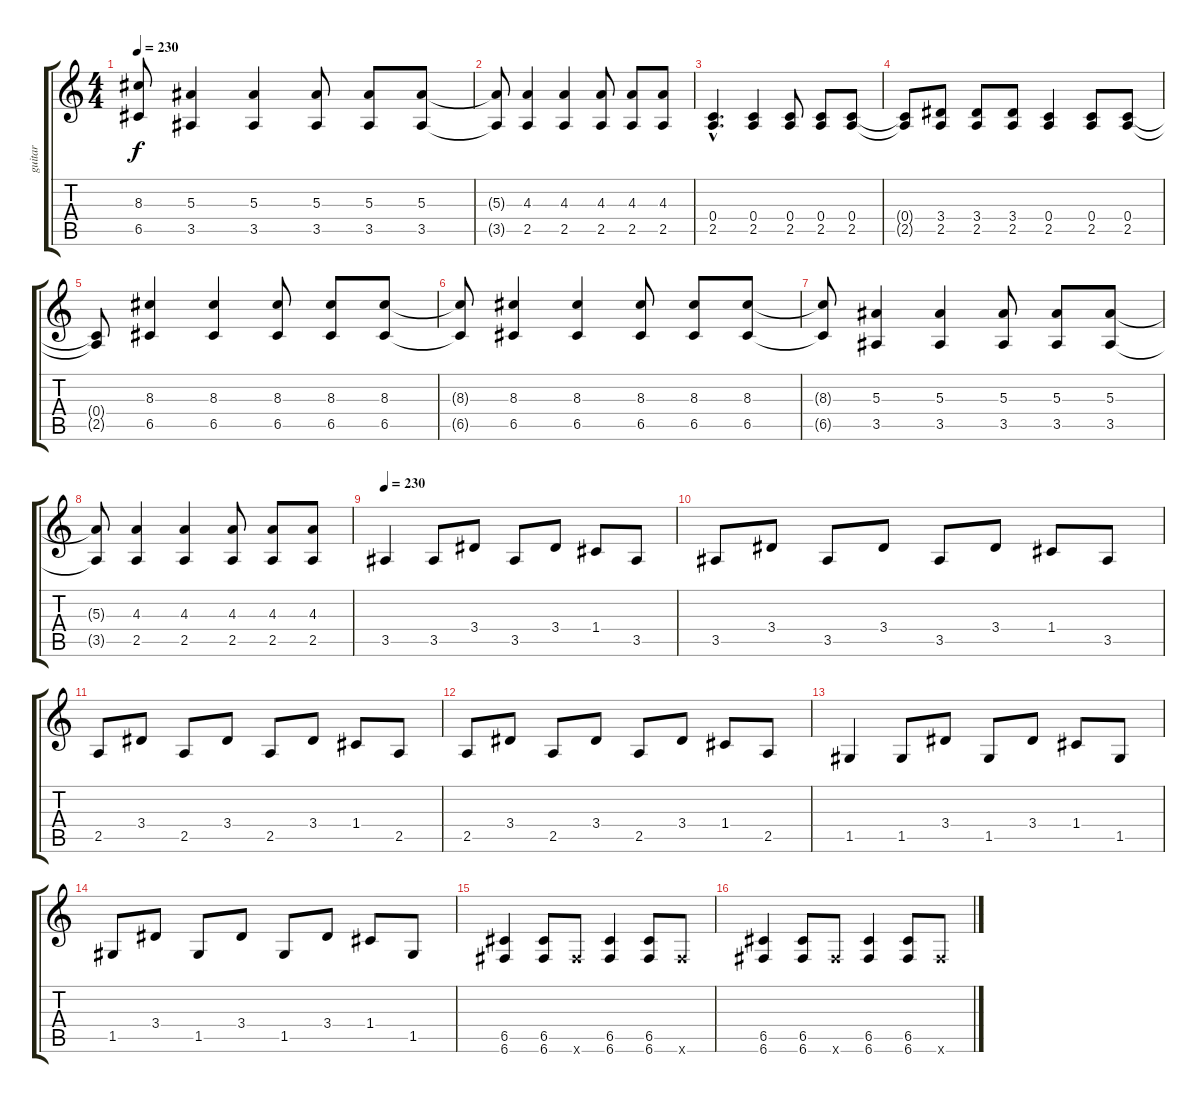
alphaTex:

\track ("guitar" "guitar") {instrument distortionguitar}
\staff {score tabs}
\tuning (D4 A3 F3 C3 G2 C2) {hide}
\ts (4 4)
\tempo 230
\clef g2
\ks c
(8.3{t} 6.5{t}).8{dy f} (5.3 3.5).4 (5.3 3.5).4 (5.3 3.5).8 (5.3 3.5).8 (5.3 3.5).8 |
(5.3{t} 3.5{t}).8 (4.3 2.5).4 (4.3 2.5).4 (4.3 2.5).8 (4.3 2.5).8 (4.3 2.5).8 |
(0.4{hac} 2.5{hac}).4{d} (0.4 2.5).4 (0.4 2.5).8 (0.4 2.5).8 (0.4 2.5).8 |
(0.4{t} 2.5{t}).8 (3.4 2.5).8 (3.4 2.5).8 (3.4 2.5).8 (0.4 2.5).4 (0.4 2.5).8 (0.4 2.5).8 |
(0.4{t} 2.5{t}).8 (8.3 6.5).4 (8.3 6.5).4 (8.3 6.5).8 (8.3 6.5).8 (8.3 6.5).8 |
(8.3{t} 6.5{t}).8 (8.3 6.5).4 (8.3 6.5).4 (8.3 6.5).8 (8.3 6.5).8 (8.3 6.5).8 |
(8.3{t} 6.5{t}).8 (5.3 3.5).4 (5.3 3.5).4 (5.3 3.5).8 (5.3 3.5).8 (5.3 3.5).8 |
(5.3{t} 3.5{t}).8 (4.3 2.5).4 (4.3 2.5).4 (4.3 2.5).8 (4.3 2.5).8 (4.3 2.5).8 |
\tempo 230
3.5.4 3.5.8 3.4.8 3.5.8 3.4.8 1.4.8 3.5.8 |
3.5.8 3.4.8 3.5.8 3.4.8 3.5.8 3.4.8 1.4.8 3.5.8 |
2.5.8 3.4.8 2.5.8 3.4.8 2.5.8 3.4.8 1.4.8 2.5.8 |
2.5.8 3.4.8 2.5.8 3.4.8 2.5.8 3.4.8 1.4.8 2.5.8 |
1.5.4 1.5.8 3.4.8 1.5.8 3.4.8 1.4.8 1.5.8 |
1.5.8 3.4.8 1.5.8 3.4.8 1.5.8 3.4.8 1.4.8 1.5.8 |
(6.5 6.6).4 (6.5 6.6).8 6.6{x}.8 (6.5 6.6).4 (6.5 6.6).8 6.6{x}.8 |
(6.5 6.6).4 (6.5 6.6).8 6.6{x}.8 (6.5 6.6).4 (6.5 6.6).8 6.6{x}.8
